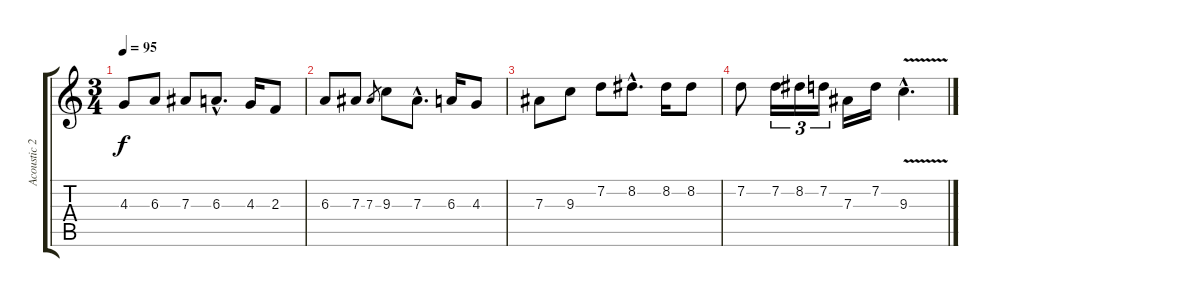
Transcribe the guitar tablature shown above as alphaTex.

\track ("Acoustic 2" "Acoustic 2") {instrument acousticguitarsteel}
\staff {score tabs}
\tuning (C4 G3 Eb3 Bb2 F2 C2) {hide}
\ts (3 4)
\tempo 95
\clef g2
\ks c
4.3.8{dy f} 6.3.8 7.3.8 6.3{hac}.8{d} 4.3.16 2.3.8 |
6.3.8 7.3.8 7.3.8{gr} 9.3.8 7.3{hac}.8{d} 6.3.16 4.3.8 |
7.3.8 9.3.8 7.2.8 8.2{hac}.8{d} 8.2.16 8.2.8 |
7.2.8 7.2.16{tu (3 2)} 8.2.16{tu (3 2)} 7.2.16{tu (3 2)} 7.3.16 7.2.16 9.3{v hac}.4{d}
